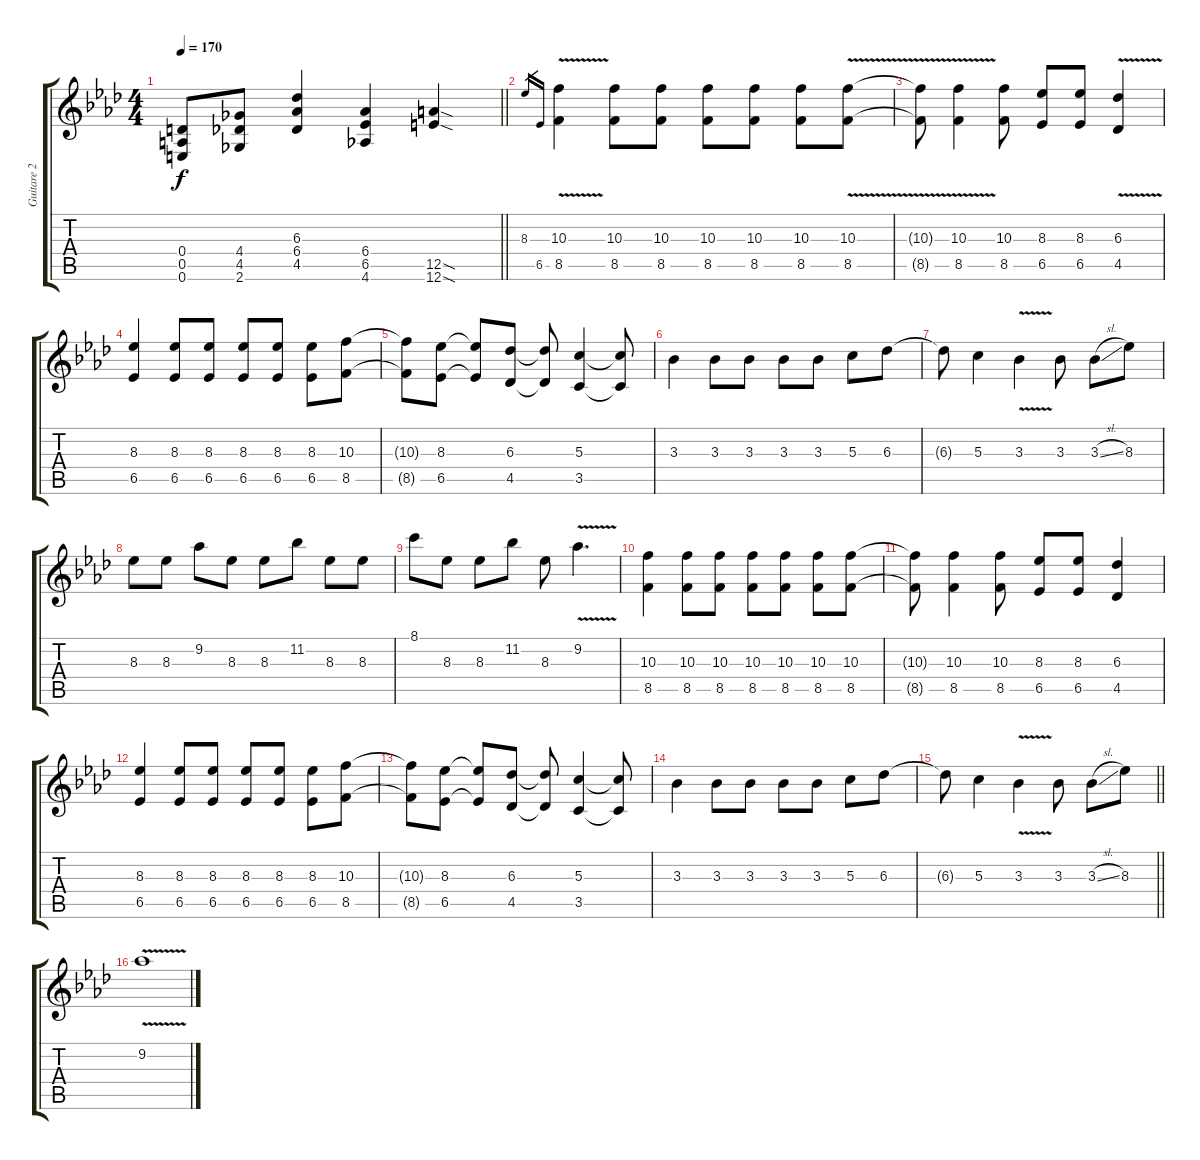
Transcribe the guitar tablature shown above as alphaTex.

\track ("Guitare 2" "Guitare 2") {instrument distortionguitar}
\staff {score tabs}
\tuning (E4 B3 G3 D3 A2 E2) {hide}
\ts (4 4)
\tempo 170
\clef g2
\barLineRight lightlight
\ks ab
(0.4{t} 0.5{t} 0.6{t}).8{dy f} (4.4 4.5 2.6).8 (6.3 6.4 4.5).4 (6.4 6.5 4.6).4 (12.5{sod} 12.6{sod}).4 |
8.3.16{gr} 6.5.16{gr} (10.3{v} 8.5{v}).4 (10.3 8.5).8 (10.3 8.5).8 (10.3 8.5).8 (10.3 8.5).8 (10.3 8.5).8 (10.3{v} 8.5{v}).8 |
(10.3{t} 8.5{t}).8 (10.3{v} 8.5{v}).4 (10.3 8.5).8 (8.3 6.5).8 (8.3 6.5).8 (6.3{v} 4.5{v}).4 |
(8.3 6.5).4 (8.3 6.5).8 (8.3 6.5).8 (8.3 6.5).8 (8.3 6.5).8 (8.3 6.5).8 (10.3 8.5).8 |
(10.3{t} 8.5{t}).8 (8.3 6.5).8 (8.3{t} 6.5{t}).8 (6.3 4.5).8 (6.3{t} 4.5{t}).8 (5.3 3.5).4 (5.3{t} 3.5{t}).8 |
3.3.4 3.3.8 3.3.8 3.3.8 3.3.8 5.3.8 6.3.8 |
6.3{t}.8 5.3.4 3.3{v}.4 3.3.8 3.3{sl}.8 8.3.8 |
8.3.8 8.3.8 9.2.8 8.3.8 8.3.8 11.2.8 8.3.8 8.3.8 |
8.1.8 8.3.8 8.3.8 11.2.8 8.3.8 9.2{v}.4{d} |
(10.3 8.5).4 (10.3 8.5).8 (10.3 8.5).8 (10.3 8.5).8 (10.3 8.5).8 (10.3 8.5).8 (10.3 8.5).8 |
(10.3{t} 8.5{t}).8 (10.3 8.5).4 (10.3 8.5).8 (8.3 6.5).8 (8.3 6.5).8 (6.3 4.5).4 |
(8.3 6.5).4 (8.3 6.5).8 (8.3 6.5).8 (8.3 6.5).8 (8.3 6.5).8 (8.3 6.5).8 (10.3 8.5).8 |
(10.3{t} 8.5{t}).8 (8.3 6.5).8 (8.3{t} 6.5{t}).8 (6.3 4.5).8 (6.3{t} 4.5{t}).8 (5.3 3.5).4 (5.3{t} 3.5{t}).8 |
3.3.4 3.3.8 3.3.8 3.3.8 3.3.8 5.3.8 6.3.8 |
\barLineRight lightlight
6.3{t}.8 5.3.4 3.3{v}.4 3.3.8 3.3{sl}.8 8.3.8 |
9.2{v}.1
